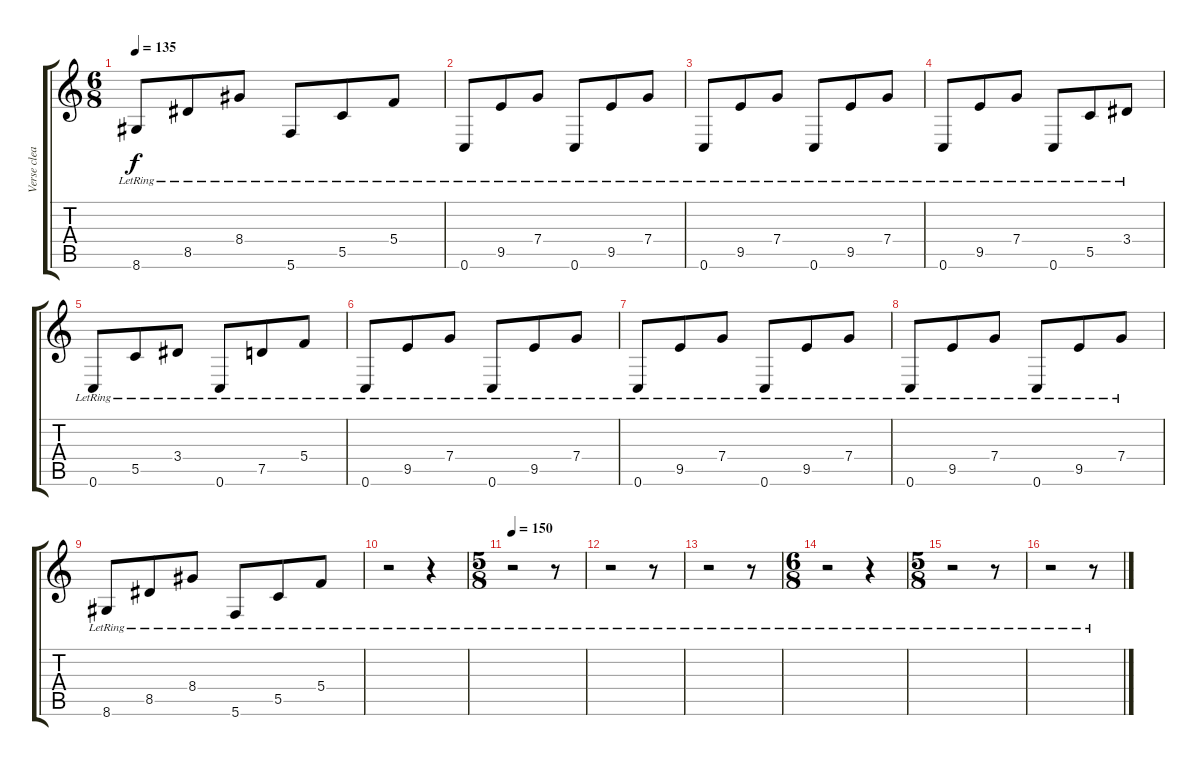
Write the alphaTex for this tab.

\track ("Verse clean 1" "Verse clea") {instrument electricguitarclean}
\staff {score tabs}
\tuning (D4 A3 F3 C3 G2 C2) {hide}
\ts (6 8)
\tempo 135
\clef g2
\ks c
8.6{lr}.8{dy f} 8.5{lr}.8 8.4{lr}.8 5.6{lr}.8 5.5{lr}.8 5.4{lr}.8 |
0.6{lr}.8 9.5{lr}.8 7.4{lr}.8 0.6{lr}.8 9.5{lr}.8 7.4{lr}.8 |
0.6{lr}.8 9.5{lr}.8 7.4{lr}.8 0.6{lr}.8 9.5{lr}.8 7.4{lr}.8 |
0.6{lr}.8 9.5{lr}.8 7.4{lr}.8 0.6{lr}.8 5.5{lr}.8 3.4{lr}.8 |
0.6{lr}.8 5.5{lr}.8 3.4{lr}.8 0.6{lr}.8 7.5{lr}.8 5.4{lr}.8 |
0.6{lr}.8 9.5{lr}.8 7.4{lr}.8 0.6{lr}.8 9.5{lr}.8 7.4{lr}.8 |
0.6{lr}.8 9.5{lr}.8 7.4{lr}.8 0.6{lr}.8 9.5{lr}.8 7.4{lr}.8 |
0.6{lr}.8 9.5{lr}.8 7.4{lr}.8 0.6{lr}.8 9.5{lr}.8 7.4{lr}.8 |
8.6{lr}.8 8.5{lr}.8 8.4{lr}.8 5.6{lr}.8 5.5{lr}.8 5.4{lr}.8 |
r.2 r.4 |
\ts (5 8)
\tempo 150
r.2 r.8 |
r.2 r.8 |
r.2 r.8 |
\ts (6 8)
r.2 r.4 |
\ts (5 8)
r.2 r.8 |
r.2 r.8
